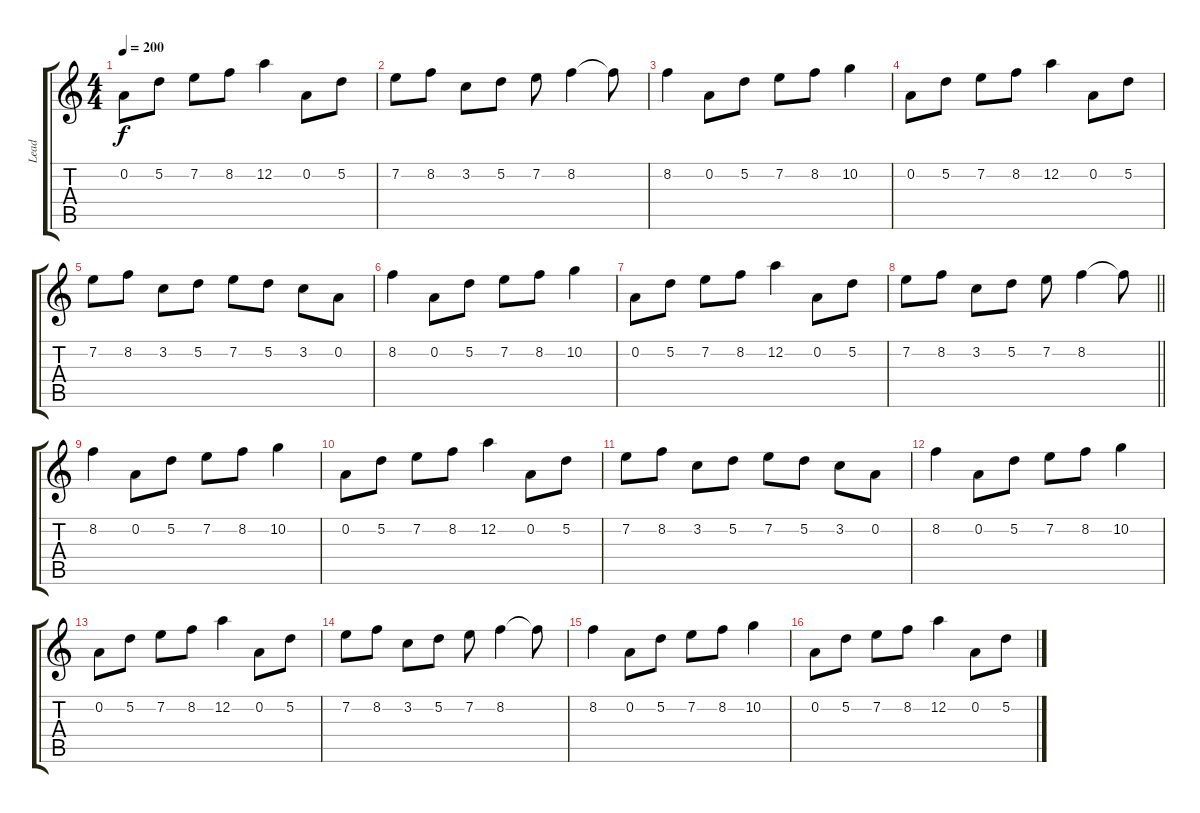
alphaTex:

\track ("Lead" "Lead") {instrument distortionguitar}
\staff {score tabs}
\tuning (D4 A3 F3 C3 G2 D2) {hide}
\ts (4 4)
\tempo 200
\clef g2
\ks c
0.2.8{dy f} 5.2.8 7.2.8 8.2.8 12.2.4 0.2.8 5.2.8 |
7.2.8 8.2.8 3.2.8 5.2.8 7.2.8 8.2.4 8.2{t}.8 |
8.2.4 0.2.8 5.2.8 7.2.8 8.2.8 10.2.4 |
0.2.8 5.2.8 7.2.8 8.2.8 12.2.4 0.2.8 5.2.8 |
7.2.8 8.2.8 3.2.8 5.2.8 7.2.8 5.2.8 3.2.8 0.2.8 |
8.2.4 0.2.8 5.2.8 7.2.8 8.2.8 10.2.4 |
0.2.8 5.2.8 7.2.8 8.2.8 12.2.4 0.2.8 5.2.8 |
\barLineRight lightlight
7.2.8 8.2.8 3.2.8 5.2.8 7.2.8 8.2.4 8.2{t}.8 |
8.2.4 0.2.8 5.2.8 7.2.8 8.2.8 10.2.4 |
0.2.8 5.2.8 7.2.8 8.2.8 12.2.4 0.2.8 5.2.8 |
7.2.8 8.2.8 3.2.8 5.2.8 7.2.8 5.2.8 3.2.8 0.2.8 |
8.2.4 0.2.8 5.2.8 7.2.8 8.2.8 10.2.4 |
0.2.8 5.2.8 7.2.8 8.2.8 12.2.4 0.2.8 5.2.8 |
7.2.8 8.2.8 3.2.8 5.2.8 7.2.8 8.2.4 8.2{t}.8 |
8.2.4 0.2.8 5.2.8 7.2.8 8.2.8 10.2.4 |
0.2.8 5.2.8 7.2.8 8.2.8 12.2.4 0.2.8 5.2.8
